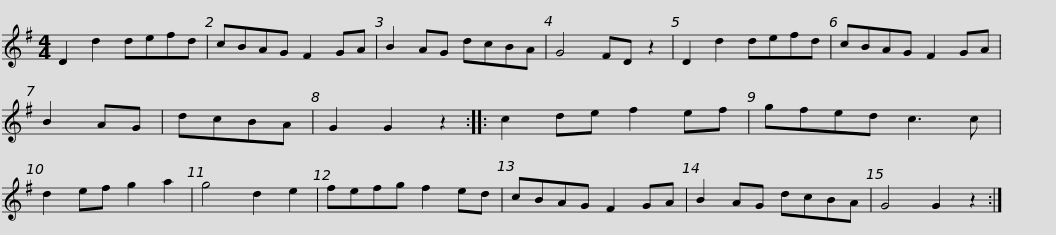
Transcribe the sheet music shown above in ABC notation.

X:1
L:1/8
M:4/4
I:linebreak $
K:Emin
V:1 treble
V:1
 D2 d2 defd | cBAG F2 GA | B2 AG dcBA | G4 FD z2 | D2 d2 defd | %5
 cBAG F2 GA | B2 AG | dcBA |$ G2 G2 z2 :: c2 de f2 ef | %10
 gfed c3 c | d2 ef g2 a2 | g4 d2 e2 | fefg f2 ed | cBAG F2 GA |$ %15
 B2 AG dcBA | G4 G2 z2 :| %17
